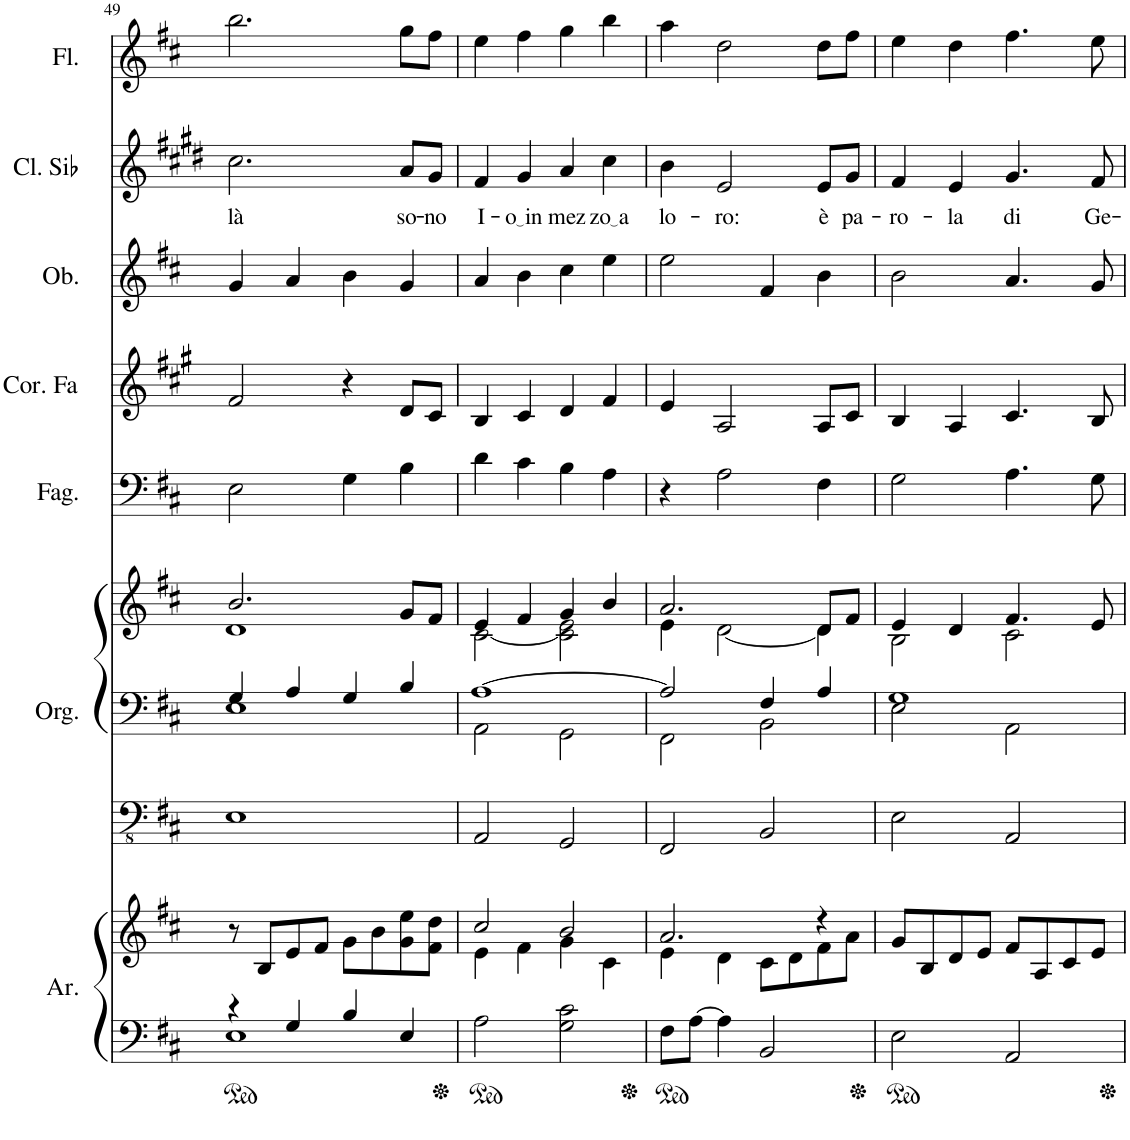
**kern	**kern	**kern	**kern	**kern	**kern	**kern	**kern	**kern	**text	**kern
*part7	*part7	*part6	*part6	*part6	*part5	*part4	*part3	*part2	*part2	*part1
*staff10	*staff9	*staff8	*staff7	*staff6	*staff5	*staff4	*staff3	*staff2	*staff2	*staff1
*I"Arpa	*	*I"Organo a canne	*	*	*I"Fagotto	*I"Corno in Fa	*I"Oboe	*I"Clarinetto in Sib	*	*I"Flauto
*I'Ar.	*	*I'Org.	*	*	*I'Fag.	*I'Cor. Fa	*I'Ob.	*I'Cl. Sib	*	*I'Fl.
!!LO:PB:g=z
*clefF4	*clefG2	*clefFv4	*clefF4	*clefG2	*clefF4	*clefG2	*clefG2	*clefG2	*	*clefG2
*	*	*	*	*	*	*Trd4c7	*	*Trd1c2	*	*
*k[f#c#]	*k[f#c#]	*k[f#c#]	*k[f#c#]	*k[f#c#]	*k[f#c#]	*k[f#c#g#]	*k[f#c#]	*k[f#c#g#d#]	*	*k[f#c#]
*M4/4	*M4/4	*M4/4	*M4/4	*M4/4	*M4/4	*M4/4	*M4/4	*M4/4	*	*M4/4
*met(c)	*met(c)	*met(c)	*met(c)	*met(c)	*met(c)	*met(c)	*met(c)	*met(c)	*	*met(c)
=49	=49	=49	=49	=49	=49	=49	=49	=49	=49	=49
*^	*	*	*^	*^	*	*	*	*	*	*
!	!	!	!	!	!	!	!	!	!	!	!	!LO:LY:b	!
4r	1E	8r	1EE	4G/	1E	2.b/	1d	2E\	2f#/	4g/	2.cc#\	là	2.bb\
.	.	8B/L	.	.	.	.	.	.	.	.	.	.	.
4G/	.	8e/	.	4A/	.	.	.	.	.	4a/	.	.	.
.	.	8f#/J	.	.	.	.	.	.	.	.	.	.	.
4B/	.	8g\L	.	4G/	.	.	.	4G\	4r	4b\	.	.	.
.	.	8b\	.	.	.	.	.	.	.	.	.	.	.
!	!	!	!	!	!	!	!	!	!	!	!	!LO:LY:b	!
4E/	.	8g\ 8ee\	.	4B/	.	8g/L	.	4B\	8d/L	4g/	8a/L	so-	8gg\L
!	!	!	!	!	!	!	!	!	!	!	!	!LO:LY:b	!
.	.	8f#\ 8dd\J	.	.	.	8f#/J	.	.	8c#/J	.	8g#/J	-no	8ff#\J
*v	*v	*	*	*	*	*	*	*	*	*	*	*	*
=50	=50	=50	=50	=50	=50	=50	=50	=50	=50	=50	=50	=50
*	*^	*	*	*	*	*	*	*	*	*	*	*
!	!	!	!	!	!	!	!	!	!	!	!	!LO:LY:b	!
2A\	2cc#/	4e\	2AAA/	[1A	2AA\	4e/	[2c#\	4d\	4B/	4a/	4f#/	I-	4ee\
!	!	!	!	!	!	!	!	!	!	!	!	!LO:LY:b	!
.	.	4f#\	.	.	.	4f#/	.	4c#\	4c#/	4b\	4g#/	o in	4ff#\
!	!	!	!	!	!	!	!	!	!	!	!	!LO:LY:b	!
2G\ 2c#\	2b/	4g\	2GGG/	.	2GG\	4g/	2c#\] 2e\	4B\	4d/	4cc#\	4a/	mez-	4gg\
!	!	!	!	!	!	!	!	!	!	!	!	!LO:LY:b	!
.	.	4c#\	.	.	.	4b/	.	4A\	4f#/	4ee\	4cc#\	zo a	4bb\
=51	=51	=51	=51	=51	=51	=51	=51	=51	=51	=51	=51	=51	=51
!	!	!	!	!	!	!	!	!	!	!	!	!LO:LY:b	!
8F#\L	2.a/	4e\	2FFF#/	2A/]	2FF#\	2.a/	4e\	4r	4e/	2ee\	4b\	lo-	4aa\
[8A\J	.	.	.	.	.	.	.	.	.	.	.	.	.
!	!	!	!	!	!	!	!	!	!	!	!	!LO:LY:b	!
4A\]	.	4d\	.	.	.	.	[2d\	2A\	2A/	.	2e/	-ro:	2dd\
2BB/	.	8c#\L	2BBB/	4F#/	2BB\	.	.	.	.	4f#/	.	.	.
.	.	8d\	.	.	.	.	.	.	.	.	.	.	.
!	!	!	!	!	!	!	!	!	!	!	!	!LO:LY:b	!
.	4r	8f#\	.	4A/	.	8d/L	4d\]	4F#\	8A/L	4b\	8e/L	è	8dd\L
!	!	!	!	!	!	!	!	!	!	!	!	!LO:LY:b	!
.	.	8a\J	.	.	.	8f#/J	.	.	8c#/J	.	8g#/J	pa-	8ff#\J
=52	=52	=52	=52	=52	=52	=52	=52	=52	=52	=52	=52	=52	=52
!	!	!	!	!	!	!	!	!	!	!	!	!LO:LY:b	!
*	*v	*v	*	*	*	*	*	*	*	*	*	*	*
2E\	8g/L	2EE\	1G	2E\	4e/	2B\	2G\	4B/	2b\	4f#/	-ro-	4ee\
.	8B/	.	.	.	.	.	.	.	.	.	.	.
!	!	!	!	!	!	!	!	!	!	!	!LO:LY:b	!
.	8d/	.	.	.	4d/	.	.	4A/	.	4e/	-la	4dd\
.	8e/J	.	.	.	.	.	.	.	.	.	.	.
!	!	!	!	!	!	!	!	!	!	!	!LO:LY:b	!
2AA/	8f#/L	2AAA/	.	2AA\	4.f#/	2c#\	4.A\	4.c#/	4.a/	4.g#/	di	4.ff#\
.	8A/	.	.	.	.	.	.	.	.	.	.	.
.	8c#/	.	.	.	.	.	.	.	.	.	.	.
!	!	!	!	!	!	!	!	!	!	!	!LO:LY:b	!
.	8e/J	.	.	.	8e/	.	8G\	8B/	8g/	8f#/	Ge-	8ee\
*	*	*	*v	*v	*	*	*	*	*	*	*	*
*	*	*	*	*v	*v	*	*	*	*	*	*
=	=	=	=	=	=	=	=	=	=	=
*-	*-	*-	*-	*-	*-	*-	*-	*-	*-	*-
